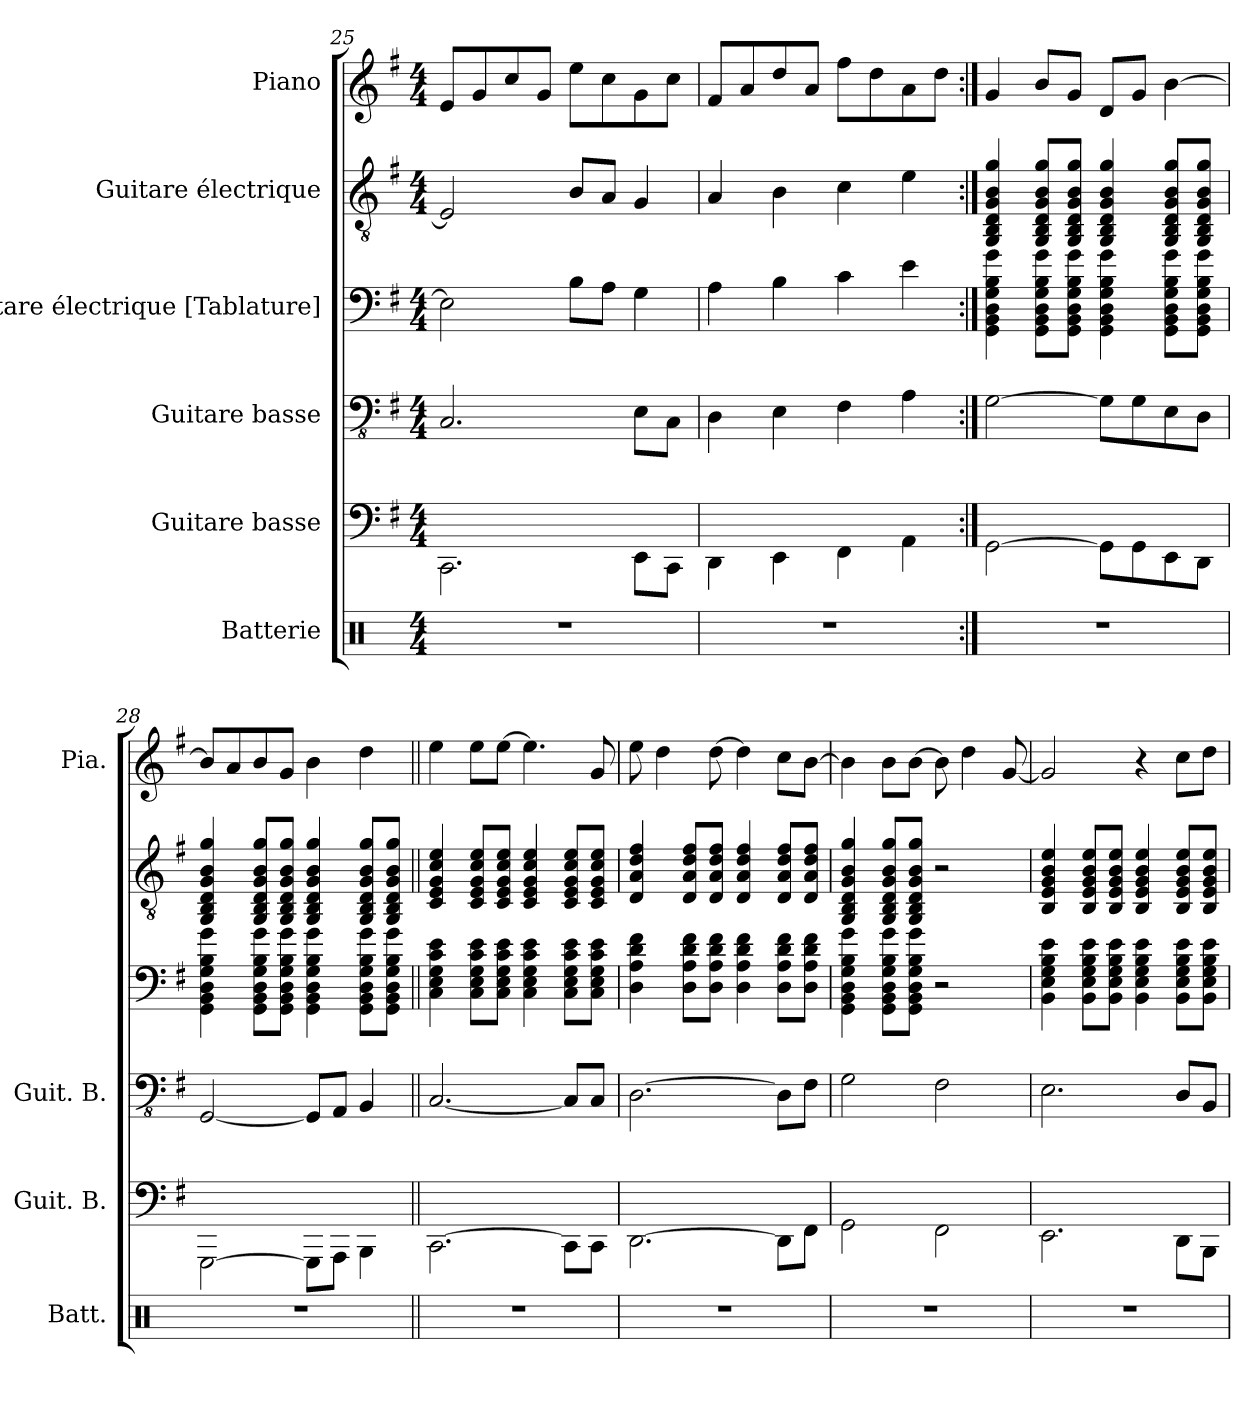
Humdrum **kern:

**kern	**kern	**kern	**kern	**kern	**kern
*part6	*part5	*part4	*part3	*part2	*part1
*staff6	*staff5	*staff4	*staff3	*staff2	*staff1
*I"Batterie	*I"Guitare basse	*I"Guitare basse	*I"Guitare électrique [Tablature]	*I"Guitare électrique	*I"Piano
*I'Batt.	*I'Guit. B.	*I'Guit. B.	*	*	*I'Pia.
*clefX	*	*clefFv4	*	*clefGv2	*clefG2
*k[]	*k[f#]	*k[f#]	*k[f#]	*k[f#]	*k[f#]
*M4/4	*M4/4	*M4/4	*M4/4	*M4/4	*M4/4
=25	=25	=25	=25	=25	=25
1r	2.CC\	2.CC/	2E\]	2E/]	8e/L
.	.	.	.	.	8g/
.	.	.	.	.	8cc/
.	.	.	.	.	8g/J
.	.	.	8B\L	8B/L	8ee\L
.	.	.	8A\J	8A/J	8cc\
.	8EE\L	8EE\L	4G\	4G/	8g\
.	8CC\J	8CC\J	.	.	8cc\J
!!LO:PB:g=z
=26	=26	=26	=26	=26	=26
1r	4DD\	4DD\	4A\	4A/	8f#/L
.	.	.	.	.	8a/
.	4EE\	4EE\	4B\	4B\	8dd/
.	.	.	.	.	8a/J
.	4FF#\	4FF#\	4c\	4c\	8ff#\L
.	.	.	.	.	8dd\
.	4AA\	4AA\	4e\	4e\	8a\
.	.	.	.	.	8dd\J
=27:|!	=27:|!	=27:|!	=27:|!	=27:|!	=27:|!
1r	[2GG\	[2GG\	4GG\ 4BB\ 4D\ 4G\ 4B\ 4g\	4GG/ 4BB/ 4D/ 4G/ 4B/ 4g/	4g/
.	.	.	8GG\ 8BB\ 8D\ 8G\ 8B\ 8g\L	8GG/ 8BB/ 8D/ 8G/ 8B/ 8g/L	8b/L
.	.	.	8GG\ 8BB\ 8D\ 8G\ 8B\ 8g\J	8GG/ 8BB/ 8D/ 8G/ 8B/ 8g/J	8g/J
.	8GG\L]	8GG\L]	4GG\ 4BB\ 4D\ 4G\ 4B\ 4g\	4GG/ 4BB/ 4D/ 4G/ 4B/ 4g/	8d/L
.	8GG\	8GG\	.	.	8g/J
.	8EE\	8EE\	8GG\ 8BB\ 8D\ 8G\ 8B\ 8g\L	8GG/ 8BB/ 8D/ 8G/ 8B/ 8g/L	[4b\
.	8DD\J	8DD\J	8GG\ 8BB\ 8D\ 8G\ 8B\ 8g\J	8GG/ 8BB/ 8D/ 8G/ 8B/ 8g/J	.
=28	=28	=28	=28	=28	=28
1r	[2GGG\	[2GGG/	4GG\ 4BB\ 4D\ 4G\ 4B\ 4g\	4GG/ 4BB/ 4D/ 4G/ 4B/ 4g/	8b/L]
.	.	.	.	.	8a/
.	.	.	8GG\ 8BB\ 8D\ 8G\ 8B\ 8g\L	8GG/ 8BB/ 8D/ 8G/ 8B/ 8g/L	8b/
.	.	.	8GG\ 8BB\ 8D\ 8G\ 8B\ 8g\J	8GG/ 8BB/ 8D/ 8G/ 8B/ 8g/J	8g/J
.	8GGG\L]	8GGG/L]	4GG\ 4BB\ 4D\ 4G\ 4B\ 4g\	4GG/ 4BB/ 4D/ 4G/ 4B/ 4g/	4b\
.	8AAA\J	8AAA/J	.	.	.
.	4BBB\	4BBB/	8GG\ 8BB\ 8D\ 8G\ 8B\ 8g\L	8GG/ 8BB/ 8D/ 8G/ 8B/ 8g/L	4dd\
.	.	.	8GG\ 8BB\ 8D\ 8G\ 8B\ 8g\J	8GG/ 8BB/ 8D/ 8G/ 8B/ 8g/J	.
!!LO:PB:g=z
=29||	=29||	=29||	=29||	=29||	=29||
1r	[2.CC\	[2.CC/	4C\ 4E\ 4G\ 4c\ 4e\	4C/ 4E/ 4G/ 4c/ 4e/	4ee\
.	.	.	8C\ 8E\ 8G\ 8c\ 8e\L	8C/ 8E/ 8G/ 8c/ 8e/L	8ee\L
.	.	.	8C\ 8E\ 8G\ 8c\ 8e\J	8C/ 8E/ 8G/ 8c/ 8e/J	[8ee\J
.	.	.	4C\ 4E\ 4G\ 4c\ 4e\	4C/ 4E/ 4G/ 4c/ 4e/	4.ee\]
.	8CC\L]	8CC/L]	8C\ 8E\ 8G\ 8c\ 8e\L	8C/ 8E/ 8G/ 8c/ 8e/L	.
.	8CC\J	8CC/J	8C\ 8E\ 8G\ 8c\ 8e\J	8C/ 8E/ 8G/ 8c/ 8e/J	8g/
=30	=30	=30	=30	=30	=30
1r	[2.DD\	[2.DD\	4D\ 4A\ 4d\ 4f#\	4D/ 4A/ 4d/ 4f#/	8ee\
.	.	.	.	.	4dd\
.	.	.	8D\ 8A\ 8d\ 8f#\L	8D/ 8A/ 8d/ 8f#/L	.
.	.	.	8D\ 8A\ 8d\ 8f#\J	8D/ 8A/ 8d/ 8f#/J	[8dd\
.	.	.	4D\ 4A\ 4d\ 4f#\	4D/ 4A/ 4d/ 4f#/	4dd\]
.	8DD\L]	8DD\L]	8D\ 8A\ 8d\ 8f#\L	8D/ 8A/ 8d/ 8f#/L	8cc\L
.	8FF#\J	8FF#\J	8D\ 8A\ 8d\ 8f#\J	8D/ 8A/ 8d/ 8f#/J	[8b\J
=31	=31	=31	=31	=31	=31
1r	2GG\	2GG\	4GG\ 4BB\ 4D\ 4G\ 4B\ 4g\	4GG/ 4BB/ 4D/ 4G/ 4B/ 4g/	4b\]
.	.	.	8GG\ 8BB\ 8D\ 8G\ 8B\ 8g\L	8GG/ 8BB/ 8D/ 8G/ 8B/ 8g/L	8b\L
.	.	.	8GG\ 8BB\ 8D\ 8G\ 8B\ 8g\J	8GG/ 8BB/ 8D/ 8G/ 8B/ 8g/J	[8b\J
.	2FF#\	2FF#\	2r	2r	8b\]
.	.	.	.	.	4dd\
.	.	.	.	.	[8g/
=32	=32	=32	=32	=32	=32
1r	2.EE\	2.EE\	4BB\ 4E\ 4G\ 4B\ 4e\	4BB/ 4E/ 4G/ 4B/ 4e/	2g/]
.	.	.	8BB\ 8E\ 8G\ 8B\ 8e\L	8BB/ 8E/ 8G/ 8B/ 8e/L	.
.	.	.	8BB\ 8E\ 8G\ 8B\ 8e\J	8BB/ 8E/ 8G/ 8B/ 8e/J	.
.	.	.	4BB\ 4E\ 4G\ 4B\ 4e\	4BB/ 4E/ 4G/ 4B/ 4e/	4r
.	8DD\L	8DD/L	8BB\ 8E\ 8G\ 8B\ 8e\L	8BB/ 8E/ 8G/ 8B/ 8e/L	8cc\L
.	8BBB\J	8BBB/J	8BB\ 8E\ 8G\ 8B\ 8e\J	8BB/ 8E/ 8G/ 8B/ 8e/J	8dd\J
=	=	=	=	=	=
*-	*-	*-	*-	*-	*-
